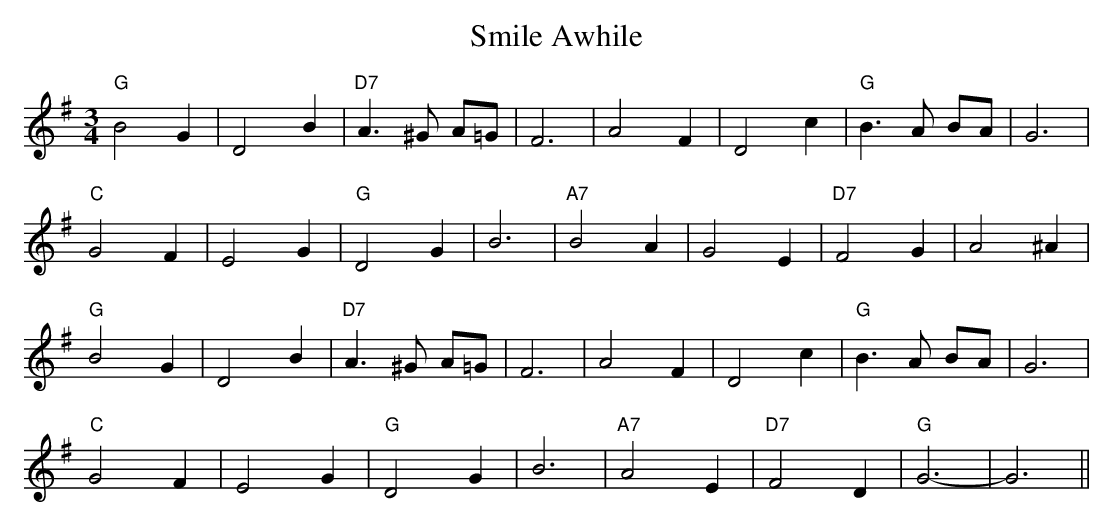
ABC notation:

X:1
T:Smile Awhile
M:3/4
L:1/4
K:G
"G" B2 G | D2 B | "D7" A>^G A/=G/ | F3 |
A2 F | D2 c | "G" B>A B/A/ | G3 | !
"C" G2 F | E2 G | "G" D2 G | B3 |
"A7" B2 A | G2 E | "D7" F2 G | A2 ^A | !
"G" B2 G | D2 B | "D7" A>^G A/=G/ | F3 |
A2 F | D2 c | "G" B>A B/A/ | G3 | !
"C" G2 F | E2 G | "G" D2 G | B3 |
"A7" A2 E | "D7" F2 D | "G" G3- | G3 ||
